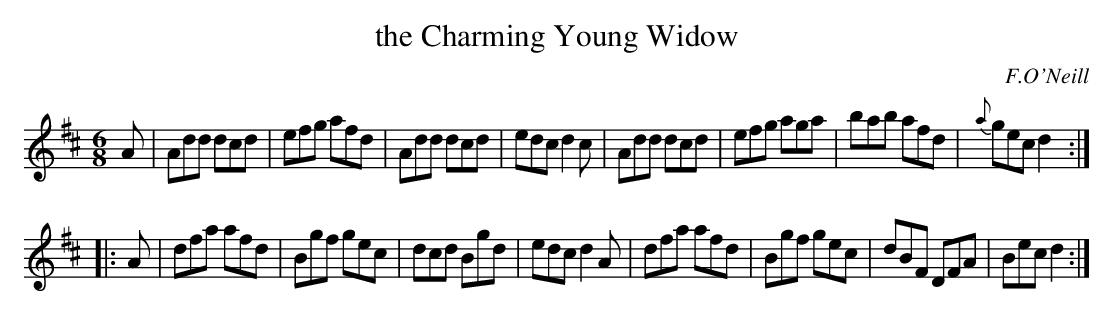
X:1
T: the Charming Young Widow
O: F.O'Neill
M: 6/8
L: 1/8
K: D
A |\
Add dcd | efg afd | Add dcd | edc d2c |\
Add dcd | efg aga | bab afd | {a}gec d2 :|
|: A |\
dfa afd | Bgf gec | dcd Bgd | edc d2A |\
dfa afd | Bgf gec | dBF DFA | Bec d2 :|
